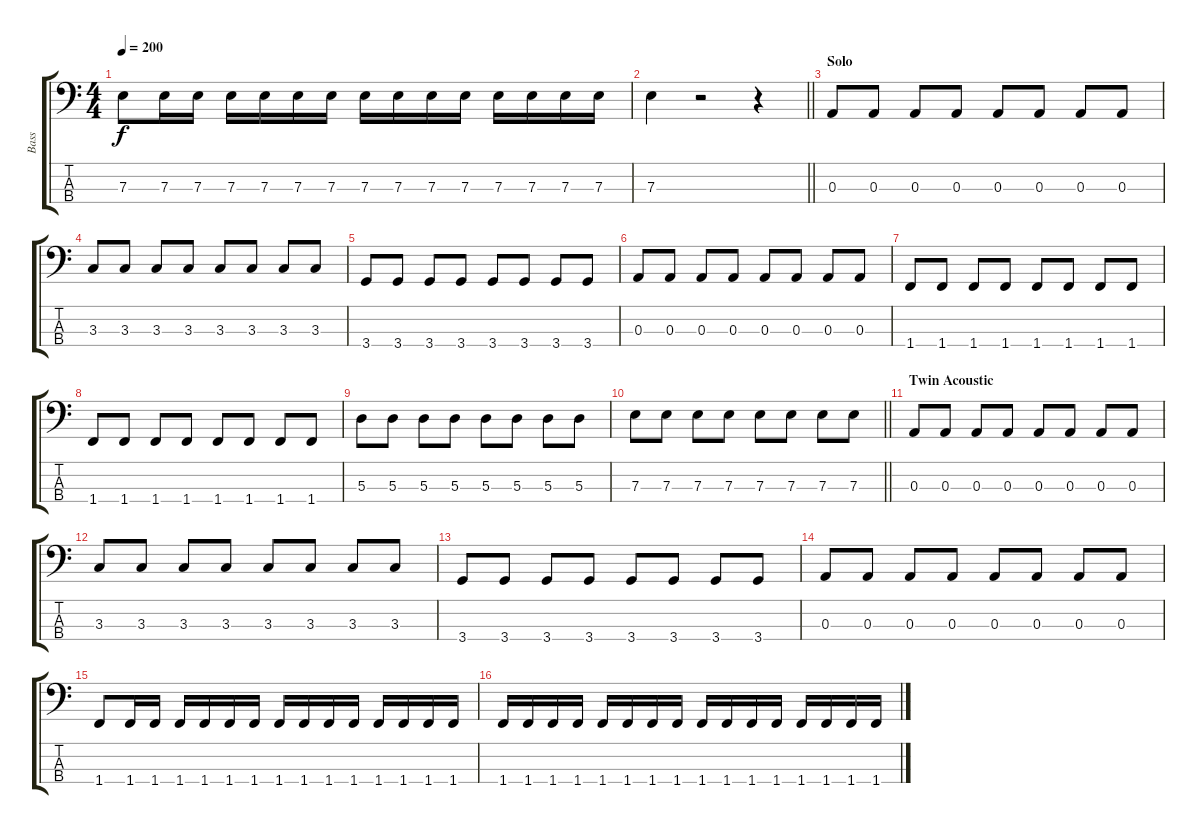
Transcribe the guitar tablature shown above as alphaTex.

\track ("Bass" "Bass") {instrument electricbassfinger}
\staff {score tabs}
\tuning (G2 D2 A1 E1) {hide}
\ts (4 4)
\tempo 200
\clef f4
\ks c
7.3.8{dy f} 7.3.16 7.3.16 7.3.16 7.3.16 7.3.16 7.3.16 7.3.16 7.3.16 7.3.16 7.3.16 7.3.16 7.3.16 7.3.16 7.3.16 |
\barLineRight lightlight
7.3.4 r.2 r.4 |
\section ("" "Solo")
0.3.8 0.3.8 0.3.8 0.3.8 0.3.8 0.3.8 0.3.8 0.3.8 |
3.3.8 3.3.8 3.3.8 3.3.8 3.3.8 3.3.8 3.3.8 3.3.8 |
3.4.8 3.4.8 3.4.8 3.4.8 3.4.8 3.4.8 3.4.8 3.4.8 |
0.3.8 0.3.8 0.3.8 0.3.8 0.3.8 0.3.8 0.3.8 0.3.8 |
1.4.8 1.4.8 1.4.8 1.4.8 1.4.8 1.4.8 1.4.8 1.4.8 |
1.4.8 1.4.8 1.4.8 1.4.8 1.4.8 1.4.8 1.4.8 1.4.8 |
5.3.8 5.3.8 5.3.8 5.3.8 5.3.8 5.3.8 5.3.8 5.3.8 |
\barLineRight lightlight
7.3.8 7.3.8 7.3.8 7.3.8 7.3.8 7.3.8 7.3.8 7.3.8 |
\section ("" "Twin Acoustic")
0.3.8 0.3.8 0.3.8 0.3.8 0.3.8 0.3.8 0.3.8 0.3.8 |
3.3.8 3.3.8 3.3.8 3.3.8 3.3.8 3.3.8 3.3.8 3.3.8 |
3.4.8 3.4.8 3.4.8 3.4.8 3.4.8 3.4.8 3.4.8 3.4.8 |
0.3.8 0.3.8 0.3.8 0.3.8 0.3.8 0.3.8 0.3.8 0.3.8 |
1.4.8 1.4.16 1.4.16 1.4.16 1.4.16 1.4.16 1.4.16 1.4.16 1.4.16 1.4.16 1.4.16 1.4.16 1.4.16 1.4.16 1.4.16 |
1.4.16 1.4.16 1.4.16 1.4.16 1.4.16 1.4.16 1.4.16 1.4.16 1.4.16 1.4.16 1.4.16 1.4.16 1.4.16 1.4.16 1.4.16 1.4.16
